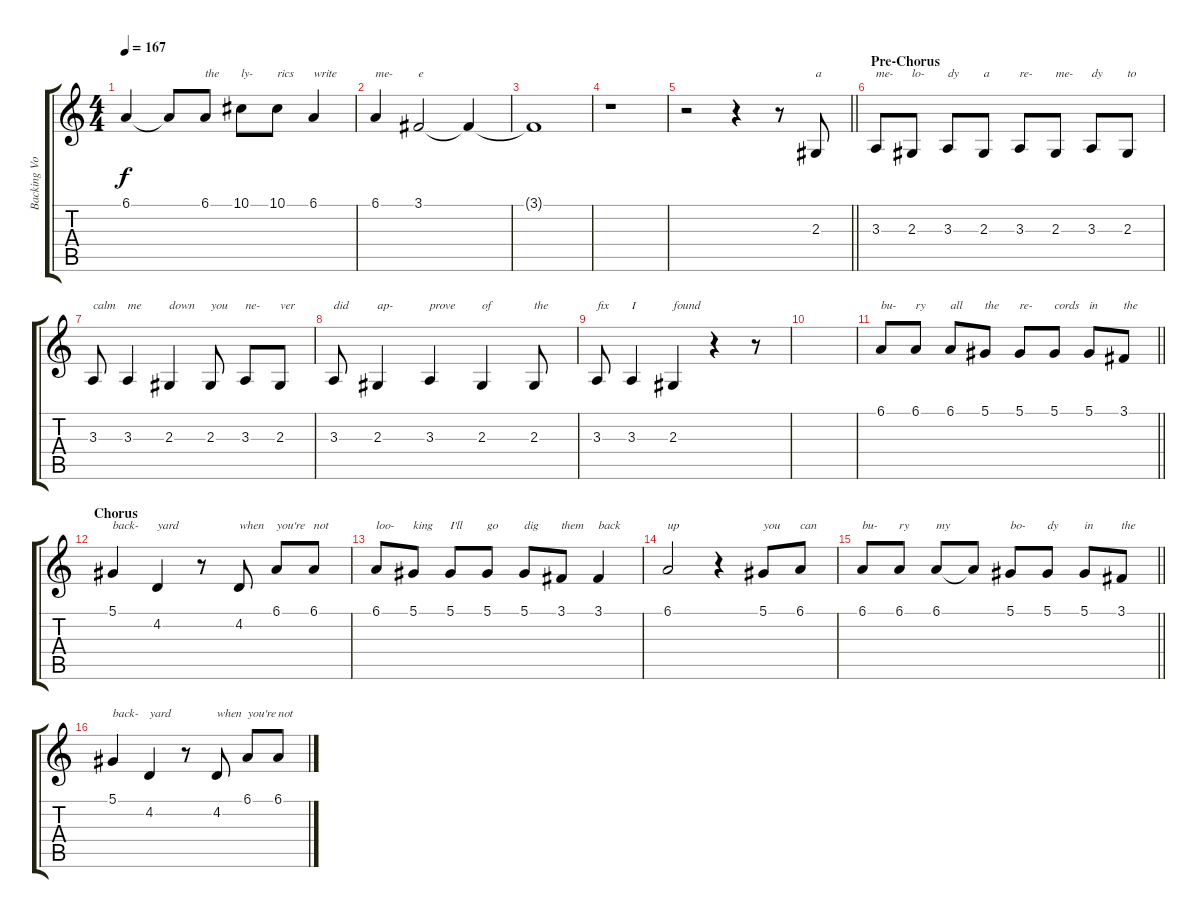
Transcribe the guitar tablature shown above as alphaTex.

\track ("Backing Vocals [L]" "Backing Vo") {instrument altosax}
\staff {score tabs}
\tuning (Eb4 Bb3 Gb3 Db3 Ab2 Db2) {hide}
\ts (4 4)
\tempo 167
\clef g2
\ks c
6.1{t}.4{dy f} 6.1{t}.8 6.1.8{txt "the"} 10.1.8{txt "ly-"} 10.1.8{txt "rics"} 6.1.4{txt "write"} |
6.1.4{txt "me-"} 3.1.2{txt "e"} 3.1{t}.4 |
3.1{t}.1 |
r.1 |
\barLineRight lightlight
r.2 r.4 r.8 2.3.8{txt "a"} |
\section ("" "Pre-Chorus")
3.3.8{txt "me-"} 2.3.8{txt "lo-"} 3.3.8{txt "dy"} 2.3.8{txt "a"} 3.3.8{txt "re-"} 2.3.8{txt "me-"} 3.3.8{txt "dy"} 2.3.8{txt "to"} |
3.3.8{txt "calm"} 3.3.4{txt "me"} 2.3.4{txt "down"} 2.3.8{txt "you"} 3.3.8{txt "ne-"} 2.3.8{txt "ver"} |
3.3.8{txt "did"} 2.3.4{txt "ap-"} 3.3.4{txt "prove"} 2.3.4{txt "of"} 2.3.8{txt "the"} |
3.3.8{txt "fix"} 3.3.4{txt "I"} 2.3.4{txt "found"} r.4 r.8 |
|
\barLineRight lightlight
6.1.8{txt "bu-"} 6.1.8{txt "ry"} 6.1.8{txt "all"} 5.1.8{txt "the"} 5.1.8{txt "re-"} 5.1.8{txt "cords"} 5.1.8{txt "in"} 3.1.8{txt "the"} |
\section ("" "Chorus")
5.1.4{txt "back-"} 4.2.4{txt "yard"} r.8 4.2.8{txt "when"} 6.1.8{txt "you're"} 6.1.8{txt "not"} |
6.1.8{txt "loo-"} 5.1.8{txt "king"} 5.1.8{txt "I'll"} 5.1.8{txt "go"} 5.1.8{txt "dig"} 3.1.8{txt "them"} 3.1.4{txt "back"} |
6.1.2{txt "up"} r.4 5.1.8{txt "you"} 6.1.8{txt "can"} |
\barLineRight lightlight
6.1.8{txt "bu-"} 6.1.8{txt "ry"} 6.1.8{txt "my"} 6.1{t}.8 5.1.8{txt "bo-"} 5.1.8{txt "dy"} 5.1.8{txt "in"} 3.1.8{txt "the"} |
5.1.4{txt "back-"} 4.2.4{txt "yard"} r.8 4.2.8{txt "when"} 6.1.8{txt "you're"} 6.1.8{txt "not"}
